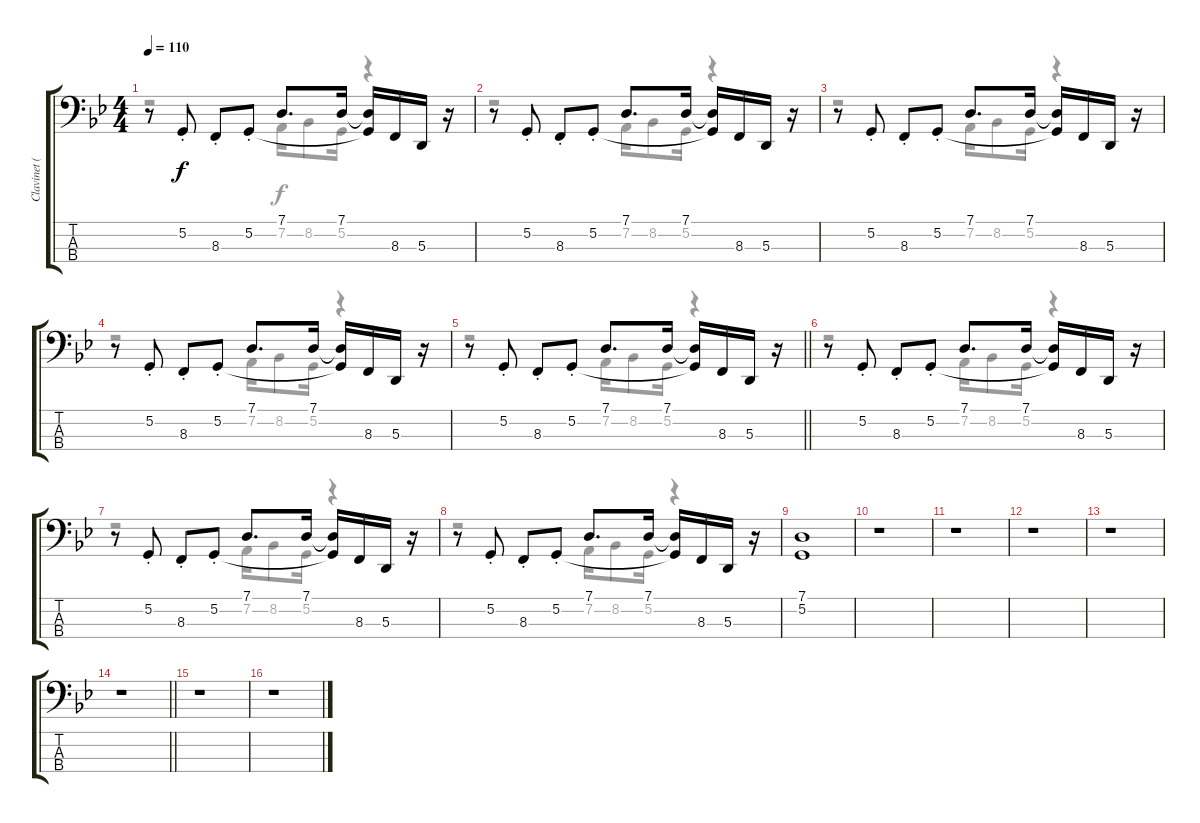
\track ("Clavinet (high) arranged for bass" "Clavinet (") {instrument clavinet}
\staff {score tabs}
\tuning (G2 D2 A1 E1) {hide}
\voice
\ts (4 4)
\tempo 110
\clef f4
\ks bb
r.8{dy f} 5.2{st}.8 8.3{st}.8 5.2{st}.8 7.1.8{d} 7.1.16 (7.1{t} 5.2{t}).16 8.3.16 5.3.16 r.16 |
r.8 5.2{st}.8 8.3{st}.8 5.2{st}.8 7.1.8{d} 7.1.16 (7.1{t} 5.2{t}).16 8.3.16 5.3.16 r.16 |
r.8 5.2{st}.8 8.3{st}.8 5.2{st}.8 7.1.8{d} 7.1.16 (7.1{t} 5.2{t}).16 8.3.16 5.3.16 r.16 |
r.8 5.2{st}.8 8.3{st}.8 5.2{st}.8 7.1.8{d} 7.1.16 (7.1{t} 5.2{t}).16 8.3.16 5.3.16 r.16 |
\barLineRight lightlight
r.8 5.2{st}.8 8.3{st}.8 5.2{st}.8 7.1.8{d} 7.1.16 (7.1{t} 5.2{t}).16 8.3.16 5.3.16 r.16 |
r.8 5.2{st}.8 8.3{st}.8 5.2{st}.8 7.1.8{d} 7.1.16 (7.1{t} 5.2{t}).16 8.3.16 5.3.16 r.16 |
r.8 5.2{st}.8 8.3{st}.8 5.2{st}.8 7.1.8{d} 7.1.16 (7.1{t} 5.2{t}).16 8.3.16 5.3.16 r.16 |
r.8 5.2{st}.8 8.3{st}.8 5.2{st}.8 7.1.8{d} 7.1.16 (7.1{t} 5.2{t}).16 8.3.16 5.3.16 r.16 |
(7.1 5.2).1 |
r.1 |
r.1 |
r.1 |
r.1 |
\barLineRight lightlight
r.1 |
r.1 |
r.1
\voice
\clef f4
\ottava regular
\simile none
\ks bb
r.2{dy f} 7.2.16 8.2.8 5.2.16 r.4 |
r.2 7.2.16 8.2.8 5.2.16 r.4 |
r.2 7.2.16 8.2.8 5.2.16 r.4 |
r.2 7.2.16 8.2.8 5.2.16 r.4 |
\barLineRight lightlight
r.2 7.2.16 8.2.8 5.2.16 r.4 |
r.2 7.2.16 8.2.8 5.2.16 r.4 |
r.2 7.2.16 8.2.8 5.2.16 r.4 |
r.2 7.2.16 8.2.8 5.2.16 r.4 |
|
|
|
|
|
\barLineRight lightlight
|
|
